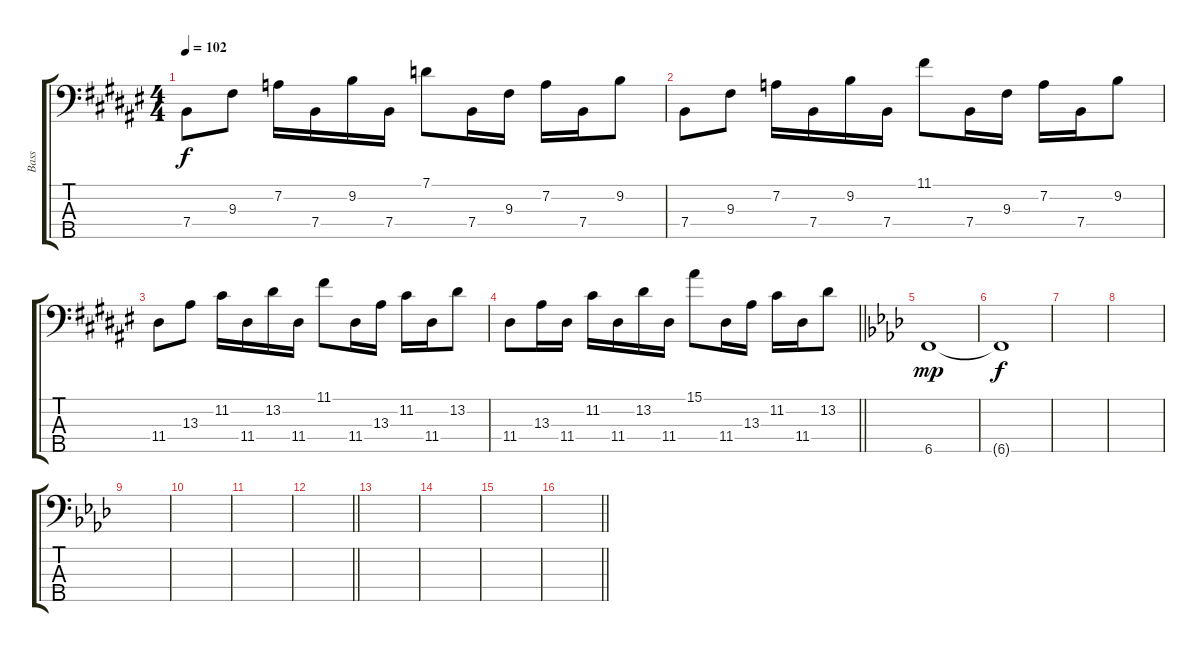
\track ("Bass" "Bass") {instrument synthbass1}
\staff {score tabs}
\tuning (G2 D2 A1 E1 B0) {hide}
\ts (4 4)
\tempo 102
\clef f4
\ks d#minor
7.4.8{dy f} 9.3.8 7.2.16 7.4.16 9.2.16 7.4.16 7.1.8 7.4.16 9.3.16 7.2.16 7.4.16 9.2.8 |
7.4.8 9.3.8 7.2.16 7.4.16 9.2.16 7.4.16 11.1.8 7.4.16 9.3.16 7.2.16 7.4.16 9.2.8 |
11.4.8 13.3.8 11.2.16 11.4.16 13.2.16 11.4.16 11.1.8 11.4.16 13.3.16 11.2.16 11.4.16 13.2.8 |
\barLineRight lightlight
11.4.8 13.3.16 11.4.16 11.2.16 11.4.16 13.2.16 11.4.16 15.1.8 11.4.16 13.3.16 11.2.16 11.4.16 13.2.8 |
\ks fminor
6.5.1{dy mp} |
6.5{t}.1{dy f} |
|
|
|
|
|
\barLineRight lightlight
|
|
|
|
\barLineRight lightlight
